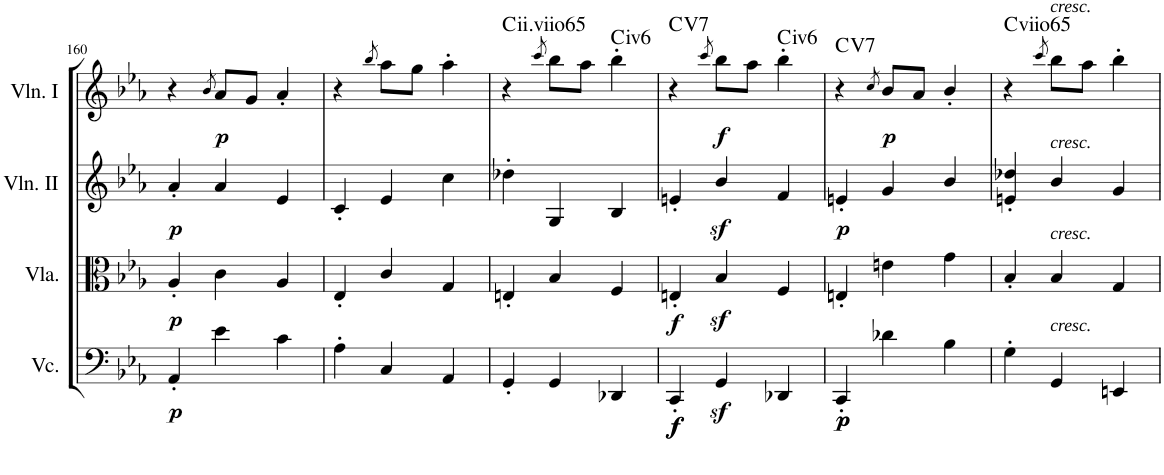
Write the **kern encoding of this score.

**kern	**dynam	**kern	**dynam	**kern	**dynam	**kern	**dynam	**harte
*part4	*part4	*part3	*part3	*part2	*part2	*part1	*part1	*part1
*staff4	*staff4	*staff3	*staff3	*staff2	*staff2	*staff1	*staff1	*
*I"Violoncello	*	*I"Viola	*	*I"Violin II	*	*I"Violin I	*	*
*I'Vc.	*	*I'Vla.	*	*I'Vln. II	*	*I'Vln. I	*	*
!!LO:PB:g=z
*clefF4	*	*clefC3	*	*clefG2	*	*clefG2	*	*
*k[b-e-a-]	*	*k[b-e-a-]	*	*k[b-e-a-]	*	*k[b-e-a-]	*	*
*E-:	*	*E-:	*	*E-:	*	*E-:	*	*
*M3/4	*	*M3/4	*	*M3/4	*	*M3/4	*	*
=160	=160	=160	=160	=160	=160	=160	=160	=160
!	!LO:DY:b	!	!LO:DY:b	!	!LO:DY:b	!	!	!
4AA-'/	p	4A-'/	p	4a-'/	p	4r	.	.
.	.	.	.	.	.	8qb-/	.	.
!	!	!	!	!	!	!	!LO:DY:b	!
4e-\	.	4c\	.	4a-/	.	8a-/L	p	.
.	.	.	.	.	.	8g/J	.	.
4c\	.	4A-/	.	4e-/	.	4a-'/	.	.
=161	=161	=161	=161	=161	=161	=161	=161	=161
4A-'\	.	4E-'/	.	4c'/	.	4r	.	.
.	.	.	.	.	.	8qbb-/	.	.
4C/	.	4c/	.	4e-/	.	8aa-\L	.	.
.	.	.	.	.	.	8gg\J	.	.
4AA-/	.	4G/	.	4cc\	.	4aa-'\	.	.
=162	=162	=162	=162	=162	=162	=162	=162	=162
!	!	!	!	!	!	!	!	!LO:H:kt=ii.viio
4GG'/	.	4En'/	.	4dd-X'\	.	4r	.	.
.	.	.	.	.	.	8qccc/	.	.
4GG/	.	4B-/	.	4G/	.	8bb-\L	.	.
.	.	.	.	.	.	8aa-\J	.	.
!	!	!	!	!	!	!	!	!LO:H:kt=iv
4DD-X/	.	4F/	.	4B-/	.	4bb-'\	.	.
=163	=163	=163	=163	=163	=163	=163	=163	=163
!	!LO:DY:b	!	!	!	!	!	!	!
!	!LO:DY:n=1:b	!	!LO:DY:b	!	!	!	!	!LO:H:kt=7
4CC'/	f f	4En'/	f	4en'/	.	4r	.	C:7
.	.	.	.	.	.	8qccc/	.	.
!	!	!	!	!	!	!	!LO:DY:b	!
4GGz</	.	4B-z</	.	4b-z</	.	8bb-\L	f	.
.	.	.	.	.	.	8aa-\J	.	.
!	!	!	!	!	!	!	!	!LO:H:kt=iv
4DD-X/	.	4F/	.	4f/	.	4bb-'\	.	.
=164	=164	=164	=164	=164	=164	=164	=164	=164
!	!LO:DY:b	!	!	!	!	!	!	!
!	!LO:DY:n=1:b	!	!	!	!LO:DY:b	!	!	!LO:H:kt=7
4CC'/	p p	4En'/	.	4en'/	p	4r	.	C:7
.	.	.	.	.	.	8qcc/	.	.
!	!	!	!	!	!	!	!LO:DY:b	!
4d-X\	.	4en\	.	4g/	.	8b-/L	p	.
.	.	.	.	.	.	8a-/J	.	.
4B-\	.	4g\	.	4b-/	.	4b-'/	.	.
=165	=165	=165	=165	=165	=165	=165	=165	=165
!	!	!	!	!	!	!	!	!LO:H:kt=viio
4G'\	.	4B-'/	.	4en/' 4dd-X/'	.	4r	.	.
.	.	.	.	.	.	8qccc/	.	.
!	!	!	!	!	!	!LO:TX:a:i:t=cresc.	!	!
!	!	!	!	!LO:TX:a:i:t=cresc.	!	!	!	!
!	!	!LO:TX:a:i:t=cresc.	!	!	!	!	!	!
!LO:TX:a:i:t=cresc.	!	!	!	!	!	!	!	!
4GG/	.	4B-/	.	4b-/	.	8bb-\L	.	.
.	.	.	.	.	.	8aa-\J	.	.
4EEn/	.	4G/	.	4g/	.	4bb-'\	.	.
=	=	=	=	=	=	=	=	=
*-	*-	*-	*-	*-	*-	*-	*-	*-
